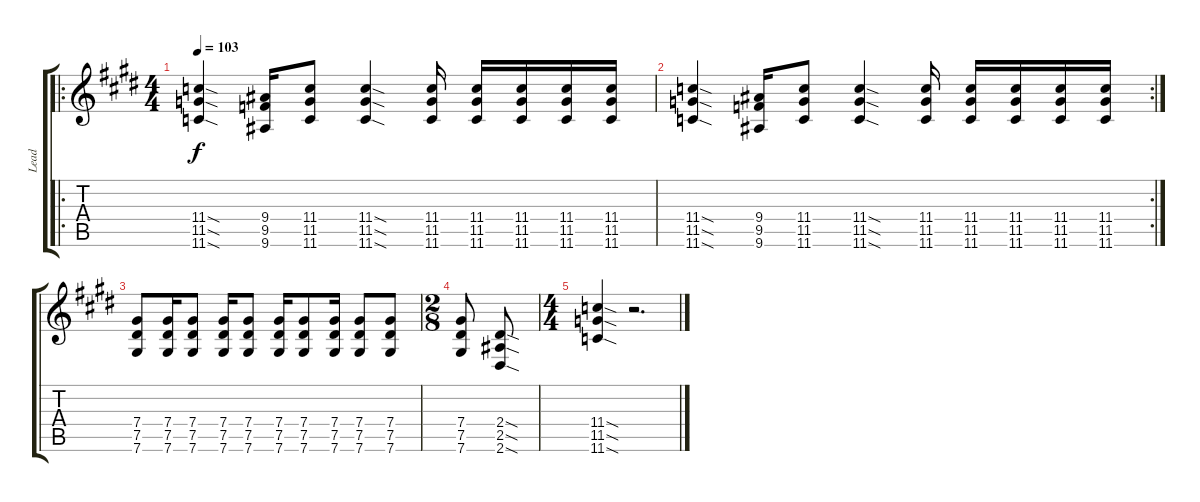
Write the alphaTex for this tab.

\track ("Lead" "Lead") {instrument overdrivenguitar}
\staff {score tabs}
\tuning (Eb4 Bb3 Gb3 Db3 Ab2 Db2) {hide}
\ro
\ts (4 4)
\tempo 103
\clef g2
\ks e
(11.4{sod} 11.5{sod} 11.6{sod}).4{dy f} (9.4 9.5 9.6).16 (11.4 11.5 11.6).8 (11.4{sod} 11.5{sod} 11.6{sod}).4 (11.4 11.5 11.6).16 (11.4 11.5 11.6).16 (11.4 11.5 11.6).16 (11.4 11.5 11.6).16 (11.4 11.5 11.6).16 |
\rc 2
\ks c#minor
(11.4{sod} 11.5{sod} 11.6{sod}).4 (9.4 9.5 9.6).16 (11.4 11.5 11.6).8 (11.4{sod} 11.5{sod} 11.6{sod}).4 (11.4 11.5 11.6).16 (11.4 11.5 11.6).16 (11.4 11.5 11.6).16 (11.4 11.5 11.6).16 (11.4 11.5 11.6).16 |
\ks e
(7.4 7.5 7.6).8 (7.4 7.5 7.6).16 (7.4 7.5 7.6).8 (7.4 7.5 7.6).16 (7.4 7.5 7.6).8 (7.4 7.5 7.6).16 (7.4 7.5 7.6).8 (7.4 7.5 7.6).16 (7.4 7.5 7.6).8 (7.4 7.5 7.6).8 |
\ts (2 8)
\ks c#minor
(7.4 7.5 7.6).8 (2.4{sod} 2.5{sod} 2.6{sod}).8 |
\ts (4 4)
(11.4{sod} 11.5{sod} 11.6{sod}).4 r.2{d}
